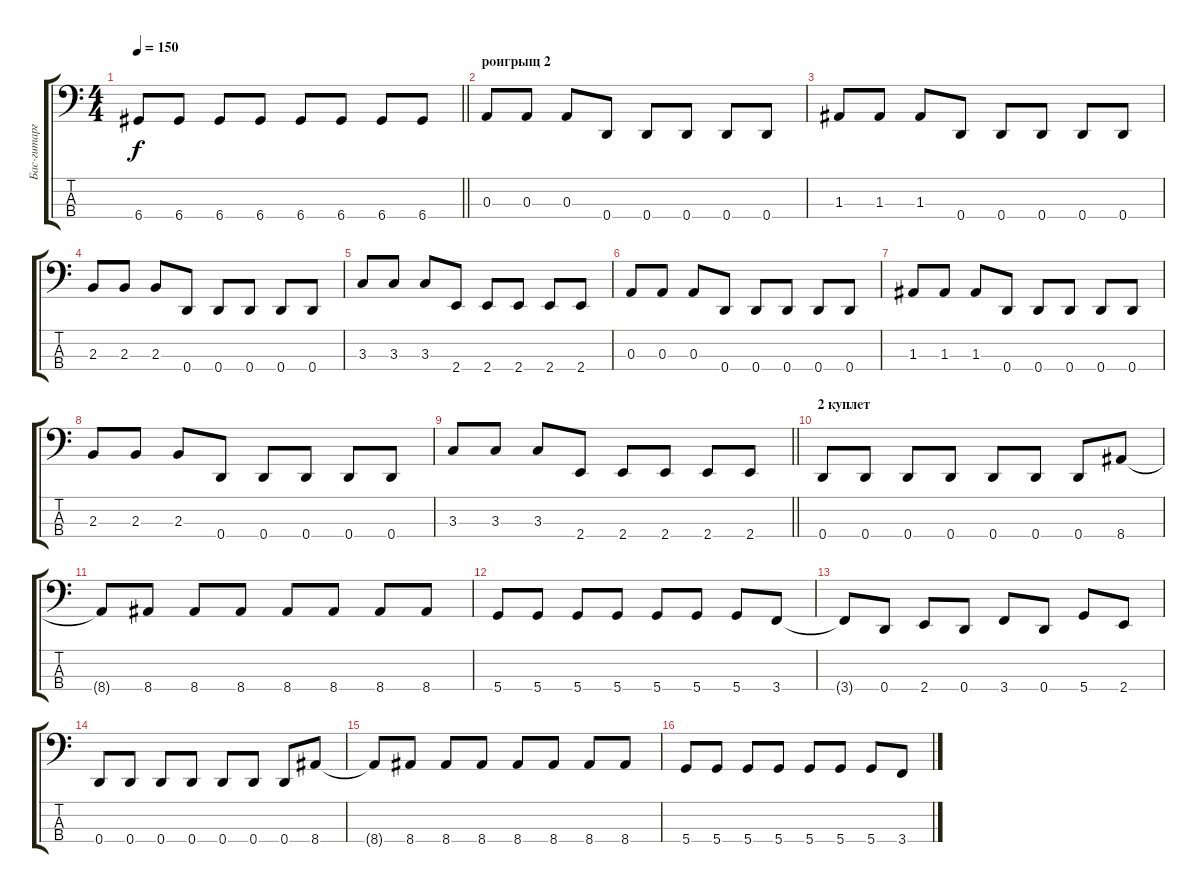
\track ("Бас-гитарга" "Бас-гитарг") {instrument electricbasspick}
\staff {score tabs}
\tuning (G2 D2 A1 D1) {hide}
\ts (4 4)
\tempo 150
\clef f4
\barLineRight lightlight
\ks c
6.4.8{dy f} 6.4.8 6.4.8 6.4.8 6.4.8 6.4.8 6.4.8 6.4.8 |
\section ("" "роигрыщ 2")
0.3.8 0.3.8 0.3.8 0.4.8 0.4.8 0.4.8 0.4.8 0.4.8 |
1.3.8 1.3.8 1.3.8 0.4.8 0.4.8 0.4.8 0.4.8 0.4.8 |
2.3.8 2.3.8 2.3.8 0.4.8 0.4.8 0.4.8 0.4.8 0.4.8 |
3.3.8 3.3.8 3.3.8 2.4.8 2.4.8 2.4.8 2.4.8 2.4.8 |
0.3.8 0.3.8 0.3.8 0.4.8 0.4.8 0.4.8 0.4.8 0.4.8 |
1.3.8 1.3.8 1.3.8 0.4.8 0.4.8 0.4.8 0.4.8 0.4.8 |
2.3.8 2.3.8 2.3.8 0.4.8 0.4.8 0.4.8 0.4.8 0.4.8 |
\barLineRight lightlight
3.3.8 3.3.8 3.3.8 2.4.8 2.4.8 2.4.8 2.4.8 2.4.8 |
\section ("" "2 куплет")
0.4.8 0.4.8 0.4.8 0.4.8 0.4.8 0.4.8 0.4.8 8.4.8 |
8.4{t}.8 8.4.8 8.4.8 8.4.8 8.4.8 8.4.8 8.4.8 8.4.8 |
5.4.8 5.4.8 5.4.8 5.4.8 5.4.8 5.4.8 5.4.8 3.4.8 |
3.4{t}.8 0.4.8 2.4.8 0.4.8 3.4.8 0.4.8 5.4.8 2.4.8 |
0.4.8 0.4.8 0.4.8 0.4.8 0.4.8 0.4.8 0.4.8 8.4.8 |
8.4{t}.8 8.4.8 8.4.8 8.4.8 8.4.8 8.4.8 8.4.8 8.4.8 |
5.4.8 5.4.8 5.4.8 5.4.8 5.4.8 5.4.8 5.4.8 3.4.8
